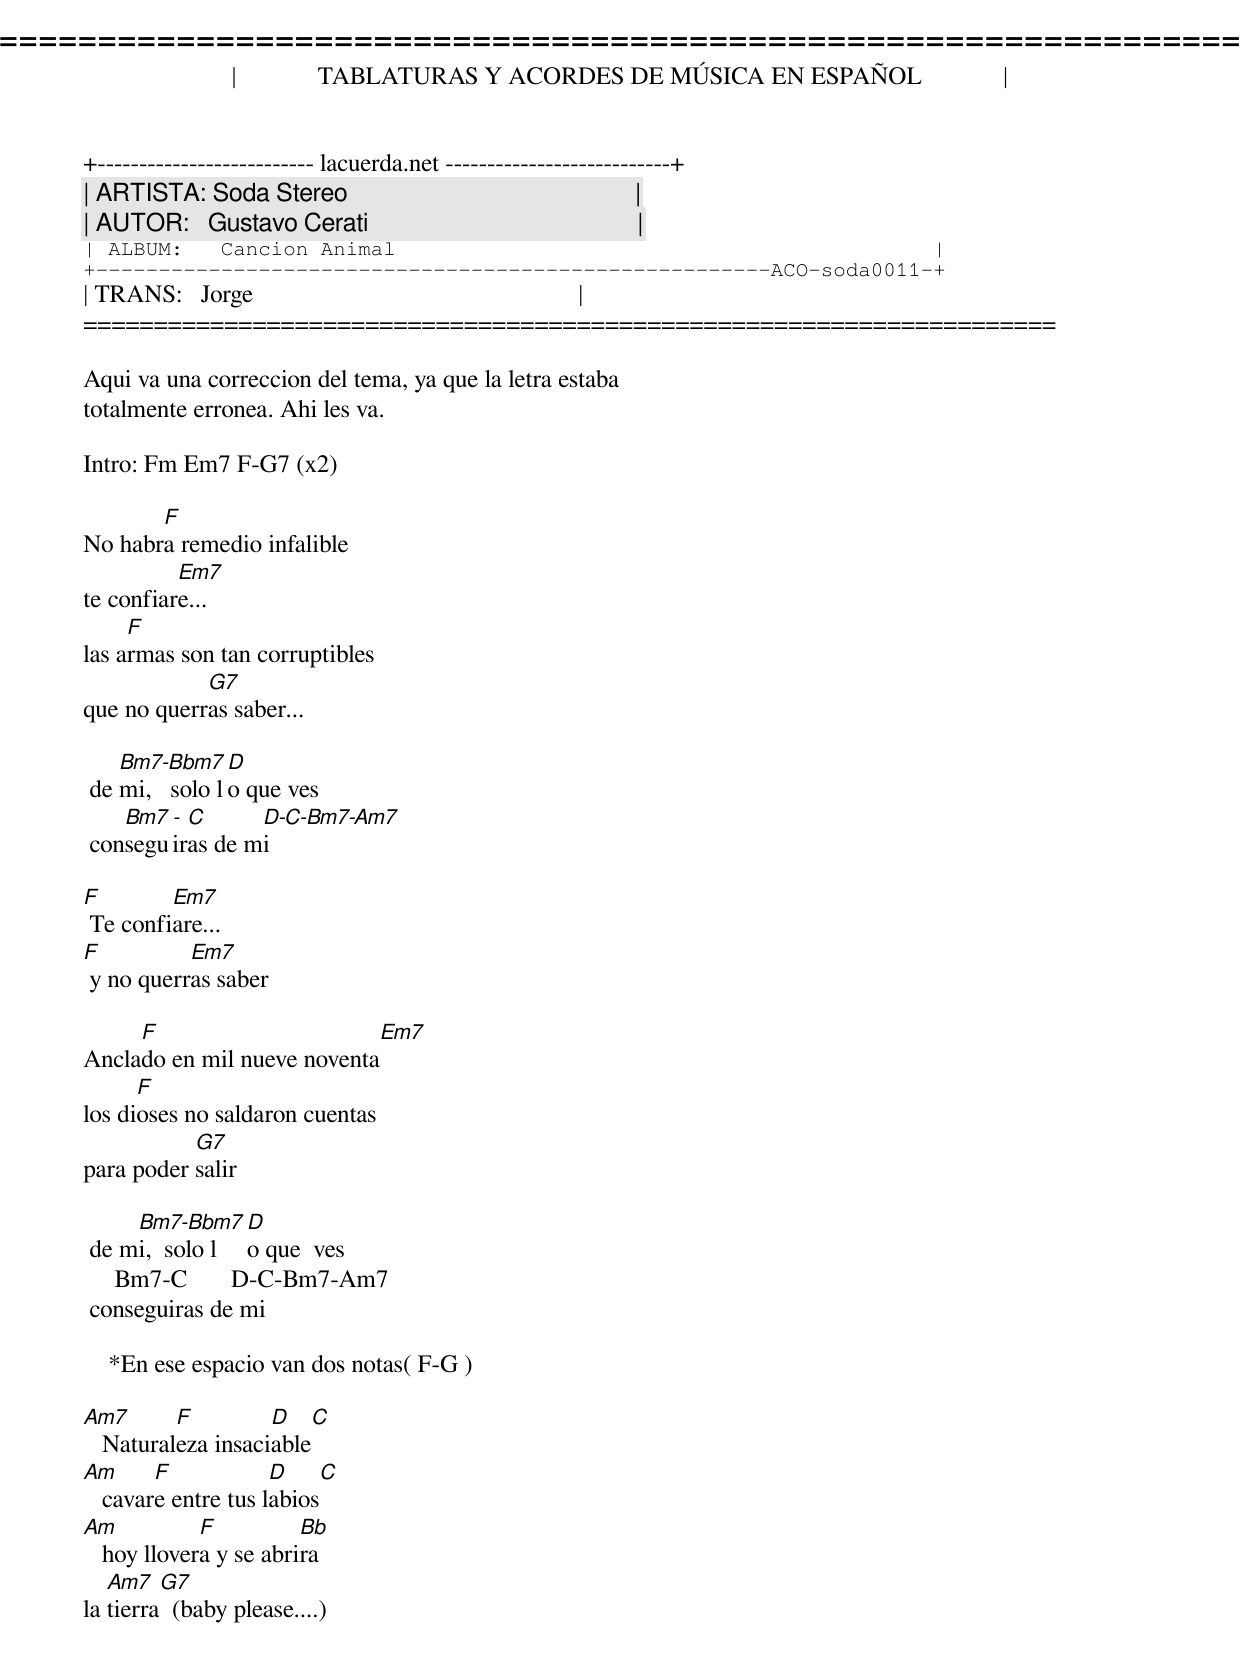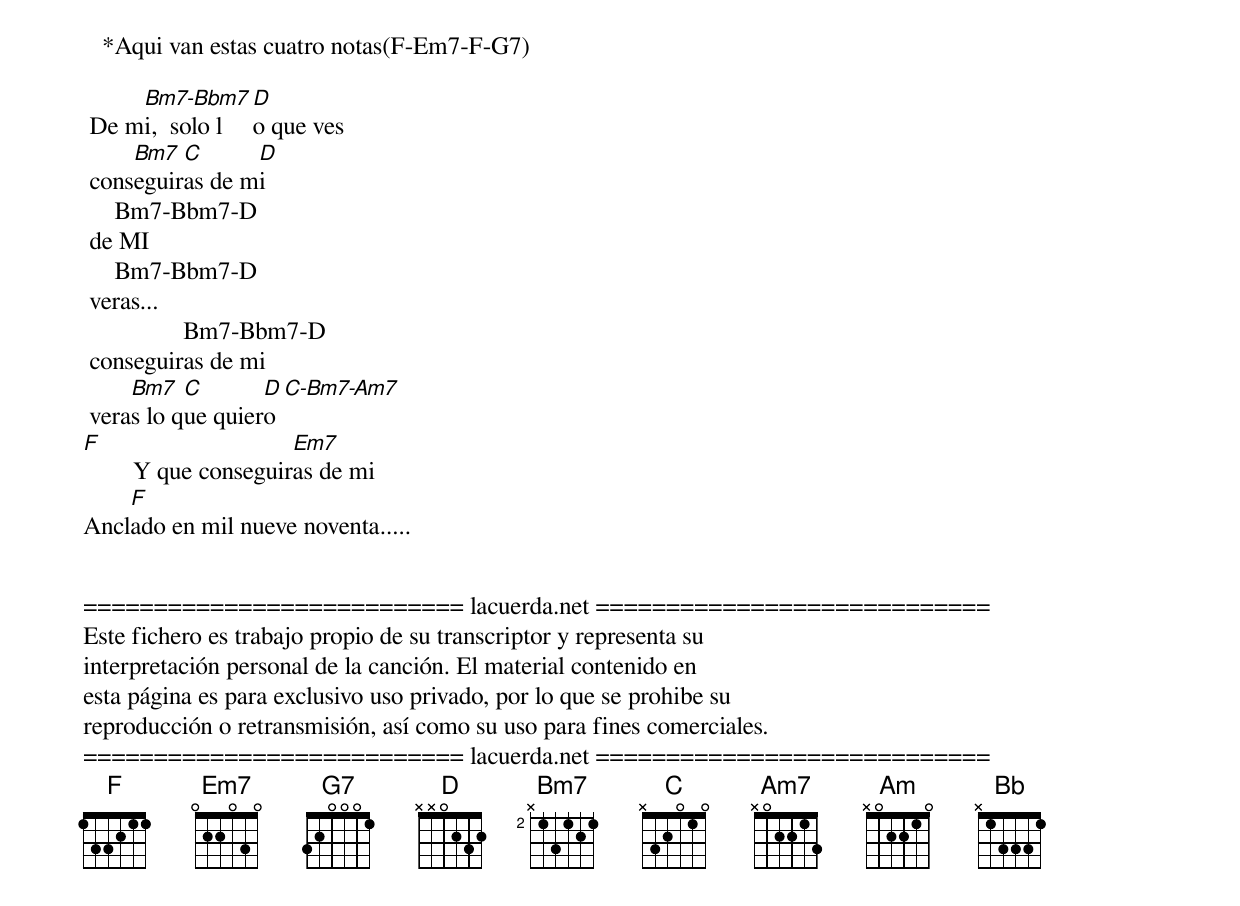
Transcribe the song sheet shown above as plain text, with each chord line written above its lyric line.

=====================================================================
|             TABLATURAS Y ACORDES DE MÚSICA EN ESPAÑOL             |
+-------------------------- lacuerda.net ---------------------------+
| ARTISTA: Soda Stereo                                              |
| CANCION: 1990                                                     |
| AUTOR:   Gustavo Cerati                                           |
| ALBUM:   Cancion Animal                                           |
+------------------------------------------------------ACO-soda0011-+
| TRANS:   Jorge                                                    |
=====================================================================

Aqui va una correccion del tema, ya que la letra estaba
totalmente erronea. Ahi les va.

Intro: Fm Em7 F-G7 (x2)

       F
No habra remedio infalible
          Em7
te confiare...
     F
las armas son tan corruptibles
            G7
que no querras saber...

    Bm7-Bbm7    D
 de mi,   solo lo que ves
    Bm7 - C      D-C-Bm7-Am7
 conseguiras de mi

F        Em7
 Te confiare...
F          Em7
 y no querras saber

     F                      Em7
Anclado en mil nueve noventa
      F
los dioses no saldaron cuentas
           G7
para poder salir

     Bm7-Bbm7  D
 de mi,  solo lo que  ves
     Bm7-C       D-C-Bm7-Am7
 conseguiras de mi

    *En ese espacio van dos notas( F-G )

Am7       F         D        C
   Naturaleza insaciable
Am      F            D        C
   cavare entre tus labios
Am           F          Bb
   hoy llovera y se abrira
   Am7   G7
la tierra  (baby please....)

   *Aqui van estas cuatro notas(F-Em7-F-G7)

     Bm7-Bbm7  D
 De mi,  solo lo que ves
     Bm7  C      D
 conseguiras de mi
     Bm7-Bbm7-D
 de MI
     Bm7-Bbm7-D
 veras...
                Bm7-Bbm7-D
 conseguiras de mi
     Bm7   C       D    C-Bm7-Am7
 veras lo que quiero
F                      Em7
        Y que conseguiras de mi
    F
Anclado en mil nueve noventa.....


=========================== lacuerda.net ============================
Este fichero es trabajo propio de su transcriptor y representa su
interpretación personal de la canción. El material contenido en
esta página es para exclusivo uso privado, por lo que se prohibe su
reproducción o retransmisión, así como su uso para fines comerciales.
=========================== lacuerda.net ============================
